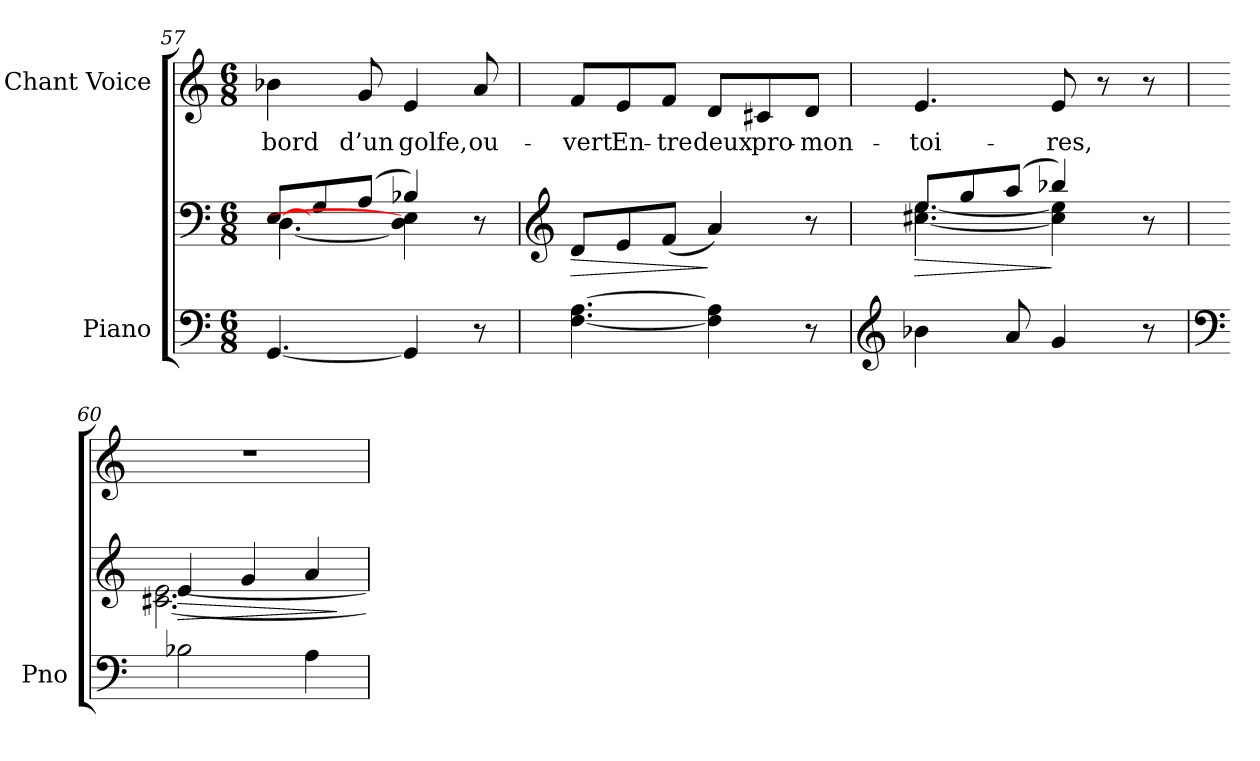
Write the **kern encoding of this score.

**kern	**kern	**dynam	**kern	**text
*part2	*part2	*part2	*part1	*part1
*staff3	*staff2	*staff2/3	*staff1	*staff1
*I"Piano	*	*	*I"Chant Voice	*
*I'Pno	*	*	*	*
*clefF4	*clefF4	*	*clefG2	*
*k[]	*k[]	*	*k[]	*
*M6/8	*M6/8	*	*M6/8	*
=57	=57	=57	=57	=57
*	*^	*	*	*
[4.GG/	[<8E/L	[4.D\	.	4b-X\	bord
.	8G/	.	.	.	.
.	(8A/J	.	.	8g/	d’un
4GG/]	4B-X/)	4D\] 4E\]	.	4e/	golfe,
8r	8r	8ryy	.	8a/	ou-
*	*v	*v	*	*	*
=58	=58	=58	=58	=58
*	*clefG2	*	*	*
*	*^	*	*	*
!	!	!	!LO:HP:b	!	!
*	*v	*v	*	*	*
[4.F\ [4.A\	8d/L	>	8f/L	-vert
.	8e/	.	8e/	En-
.	(8f/J	.	8f/J	-tre
4F\] 4A\]	4a/)	]	8d/L	deux
.	.	.	8c#X/	pro-
8r	8r	.	8d/J	-mon-
=59	=59	=59	=59	=59
*clefG2	*	*	*	*
!	!	!LO:HP:b	!	!
*	*^	*	*	*
4b-X\	8ee/L	[4.cc#X\ [4.ee\	>	4.e/	-toi-
.	8gg/	.	.	.	.
8a/	(8aa/J	.	.	.	.
4g/	4bb-X/)	4cc#\] 4ee\]	]	8e/	-res,
.	.	.	.	8r	.
8r	8r	8ryy	.	8r	.
=60	=60	=60	=60	=60	=60
*clefF4	*	*	*	*	*
!	!	!	!LO:HP:b	!	!
2B-X\	4e/	[2.c#X\ [2.e\	>	2.r	.
.	4g/	.	.	.	.
4A\	4a/	.	.	.	.
*	*v	*v	*	*	*
.	.	]	.	.
=	=	=	=	=
*-	*-	*-	*-	*-
